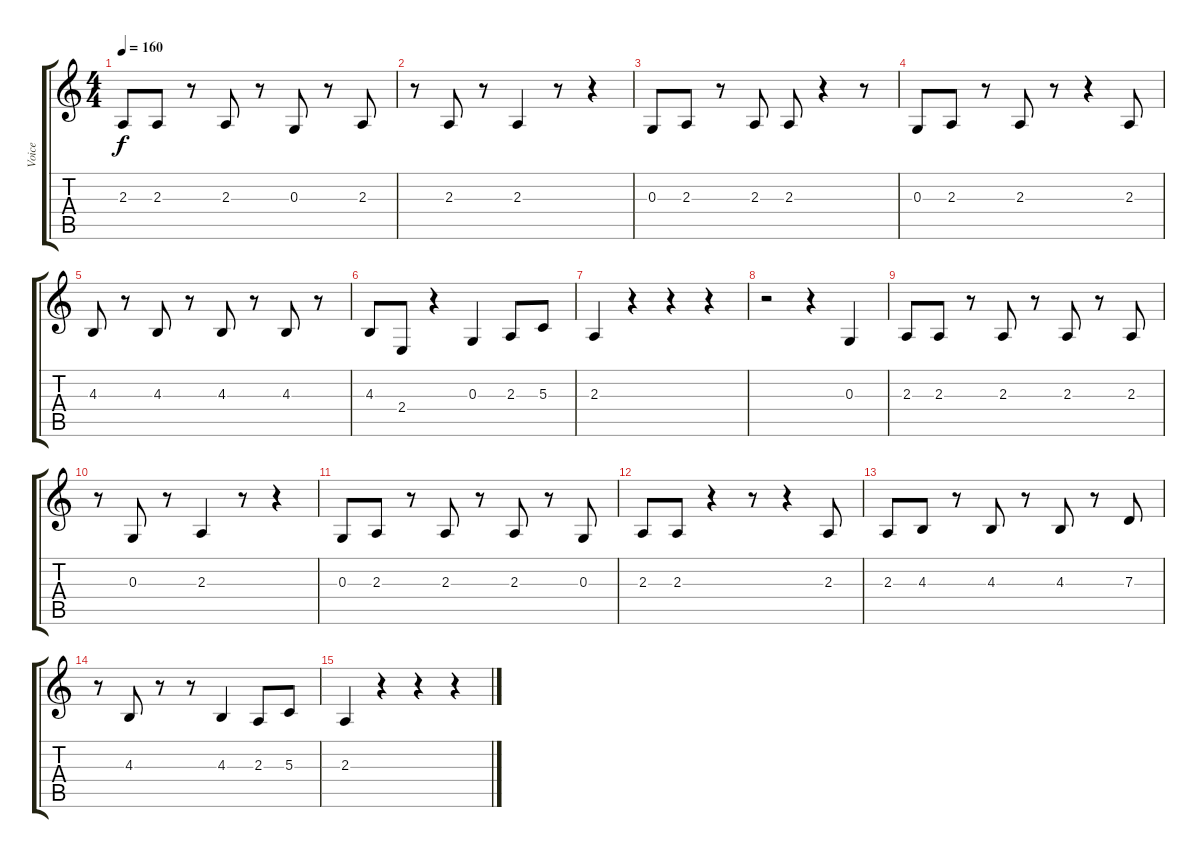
\track ("Voice" "Voice") {instrument lead6voice}
\staff {score tabs}
\tuning (E4 B3 G3 D3 A2 E2) {hide}
\ts (4 4)
\tempo 160
\clef g2
\ks c
2.3.8{dy f} 2.3.8 r.8 2.3.8 r.8 0.3.8 r.8 2.3.8 |
r.8 2.3.8 r.8 2.3.4 r.8 r.4 |
0.3.8 2.3.8 r.8 2.3.8 2.3.8 r.4 r.8 |
0.3.8 2.3.8 r.8 2.3.8 r.8 r.4 2.3.8 |
4.3.8 r.8 4.3.8 r.8 4.3.8 r.8 4.3.8 r.8 |
4.3.8 2.4.8 r.4 0.3.4 2.3.8 5.3.8 |
2.3.4 r.4 r.4 r.4 |
r.2 r.4 0.3.4 |
2.3.8 2.3.8 r.8 2.3.8 r.8 2.3.8 r.8 2.3.8 |
r.8 0.3.8 r.8 2.3.4 r.8 r.4 |
0.3.8 2.3.8 r.8 2.3.8 r.8 2.3.8 r.8 0.3.8 |
2.3.8 2.3.8 r.4 r.8 r.4 2.3.8 |
2.3.8 4.3.8 r.8 4.3.8 r.8 4.3.8 r.8 7.3.8 |
r.8 4.3.8 r.8 r.8 4.3.4 2.3.8 5.3.8 |
2.3.4 r.4 r.4 r.4
